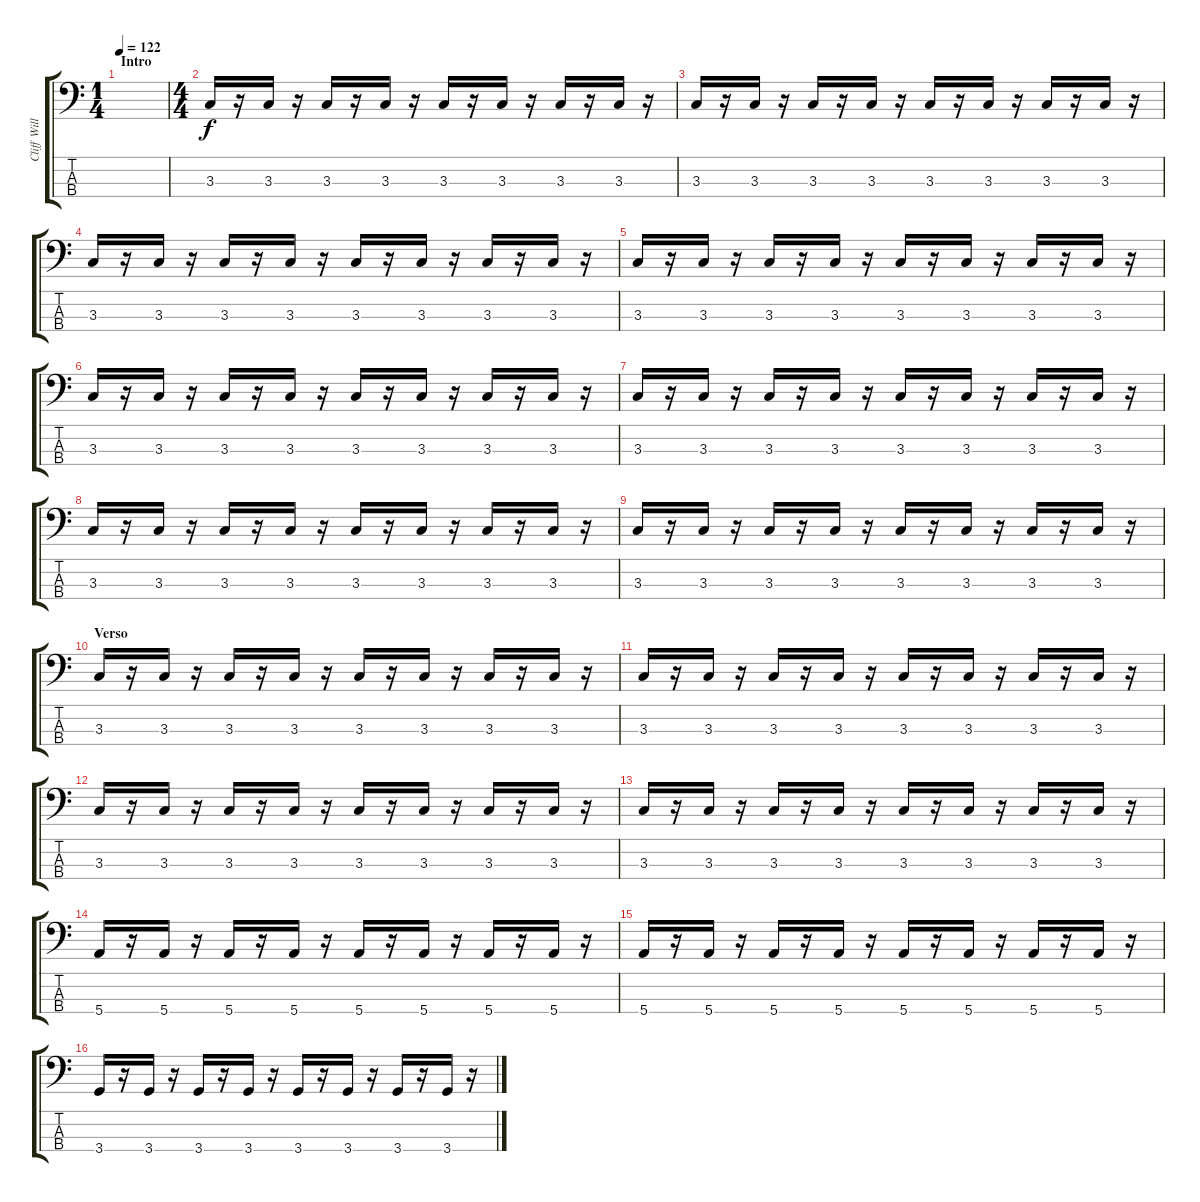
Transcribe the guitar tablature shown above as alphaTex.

\track ("Cliff William" "Cliff Will") {instrument electricbasspick}
\staff {score tabs}
\tuning (G2 D2 A1 E1) {hide}
\ts (1 4)
\section ("" "Intro")
\tempo 122
\clef f4
\ks c
|
\ts (4 4)
3.3.16 r.16 3.3.16 r.16 3.3.16 r.16 3.3.16 r.16 3.3.16 r.16 3.3.16 r.16 3.3.16 r.16 3.3.16 r.16 |
3.3.16 r.16 3.3.16 r.16 3.3.16 r.16 3.3.16 r.16 3.3.16 r.16 3.3.16 r.16 3.3.16 r.16 3.3.16 r.16 |
3.3.16 r.16 3.3.16 r.16 3.3.16 r.16 3.3.16 r.16 3.3.16 r.16 3.3.16 r.16 3.3.16 r.16 3.3.16 r.16 |
3.3.16 r.16 3.3.16 r.16 3.3.16 r.16 3.3.16 r.16 3.3.16 r.16 3.3.16 r.16 3.3.16 r.16 3.3.16 r.16 |
3.3.16 r.16 3.3.16 r.16 3.3.16 r.16 3.3.16 r.16 3.3.16 r.16 3.3.16 r.16 3.3.16 r.16 3.3.16 r.16 |
3.3.16 r.16 3.3.16 r.16 3.3.16 r.16 3.3.16 r.16 3.3.16 r.16 3.3.16 r.16 3.3.16 r.16 3.3.16 r.16 |
3.3.16 r.16 3.3.16 r.16 3.3.16 r.16 3.3.16 r.16 3.3.16 r.16 3.3.16 r.16 3.3.16 r.16 3.3.16 r.16 |
3.3.16 r.16 3.3.16 r.16 3.3.16 r.16 3.3.16 r.16 3.3.16 r.16 3.3.16 r.16 3.3.16 r.16 3.3.16 r.16 |
\section ("" "Verso")
3.3.16 r.16 3.3.16 r.16 3.3.16 r.16 3.3.16 r.16 3.3.16 r.16 3.3.16 r.16 3.3.16 r.16 3.3.16 r.16 |
3.3.16 r.16 3.3.16 r.16 3.3.16 r.16 3.3.16 r.16 3.3.16 r.16 3.3.16 r.16 3.3.16 r.16 3.3.16 r.16 |
3.3.16 r.16 3.3.16 r.16 3.3.16 r.16 3.3.16 r.16 3.3.16 r.16 3.3.16 r.16 3.3.16 r.16 3.3.16 r.16 |
3.3.16 r.16 3.3.16 r.16 3.3.16 r.16 3.3.16 r.16 3.3.16 r.16 3.3.16 r.16 3.3.16 r.16 3.3.16 r.16 |
5.4.16 r.16 5.4.16 r.16 5.4.16 r.16 5.4.16 r.16 5.4.16 r.16 5.4.16 r.16 5.4.16 r.16 5.4.16 r.16 |
5.4.16 r.16 5.4.16 r.16 5.4.16 r.16 5.4.16 r.16 5.4.16 r.16 5.4.16 r.16 5.4.16 r.16 5.4.16 r.16 |
3.4.16 r.16 3.4.16 r.16 3.4.16 r.16 3.4.16 r.16 3.4.16 r.16 3.4.16 r.16 3.4.16 r.16 3.4.16 r.16
